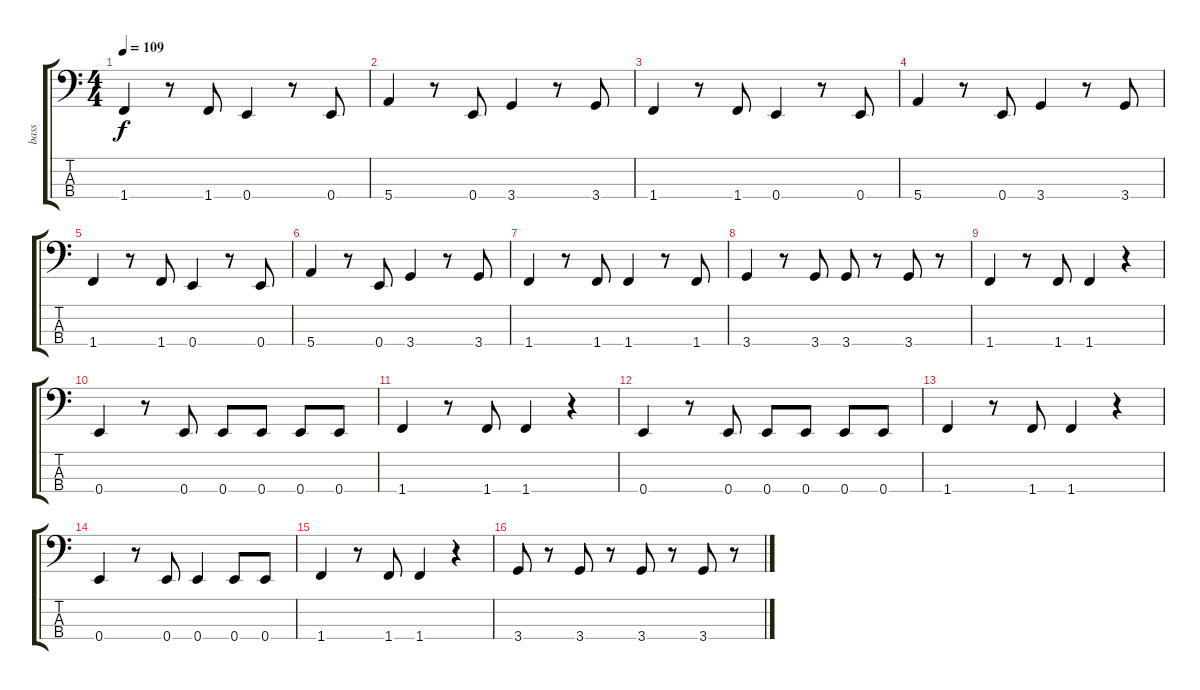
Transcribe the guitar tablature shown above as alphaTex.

\track ("bass" "bass") {instrument electricbassfinger}
\staff {score tabs}
\tuning (G2 D2 A1 E1) {hide}
\ts (4 4)
\tempo 109
\clef f4
\ks c
1.4.4{dy f} r.8 1.4.8 0.4.4 r.8 0.4.8 |
5.4.4 r.8 0.4.8 3.4.4 r.8 3.4.8 |
1.4.4 r.8 1.4.8 0.4.4 r.8 0.4.8 |
5.4.4 r.8 0.4.8 3.4.4 r.8 3.4.8 |
1.4.4 r.8 1.4.8 0.4.4 r.8 0.4.8 |
5.4.4 r.8 0.4.8 3.4.4 r.8 3.4.8 |
1.4.4 r.8 1.4.8 1.4.4 r.8 1.4.8 |
3.4.4 r.8 3.4.8 3.4.8 r.8 3.4.8 r.8 |
1.4.4 r.8 1.4.8 1.4.4 r.4 |
0.4.4 r.8 0.4.8 0.4.8 0.4.8 0.4.8 0.4.8 |
1.4.4 r.8 1.4.8 1.4.4 r.4 |
0.4.4 r.8 0.4.8 0.4.8 0.4.8 0.4.8 0.4.8 |
1.4.4 r.8 1.4.8 1.4.4 r.4 |
0.4.4 r.8 0.4.8 0.4.4 0.4.8 0.4.8 |
1.4.4 r.8 1.4.8 1.4.4 r.4 |
3.4.8 r.8 3.4.8 r.8 3.4.8 r.8 3.4.8 r.8
